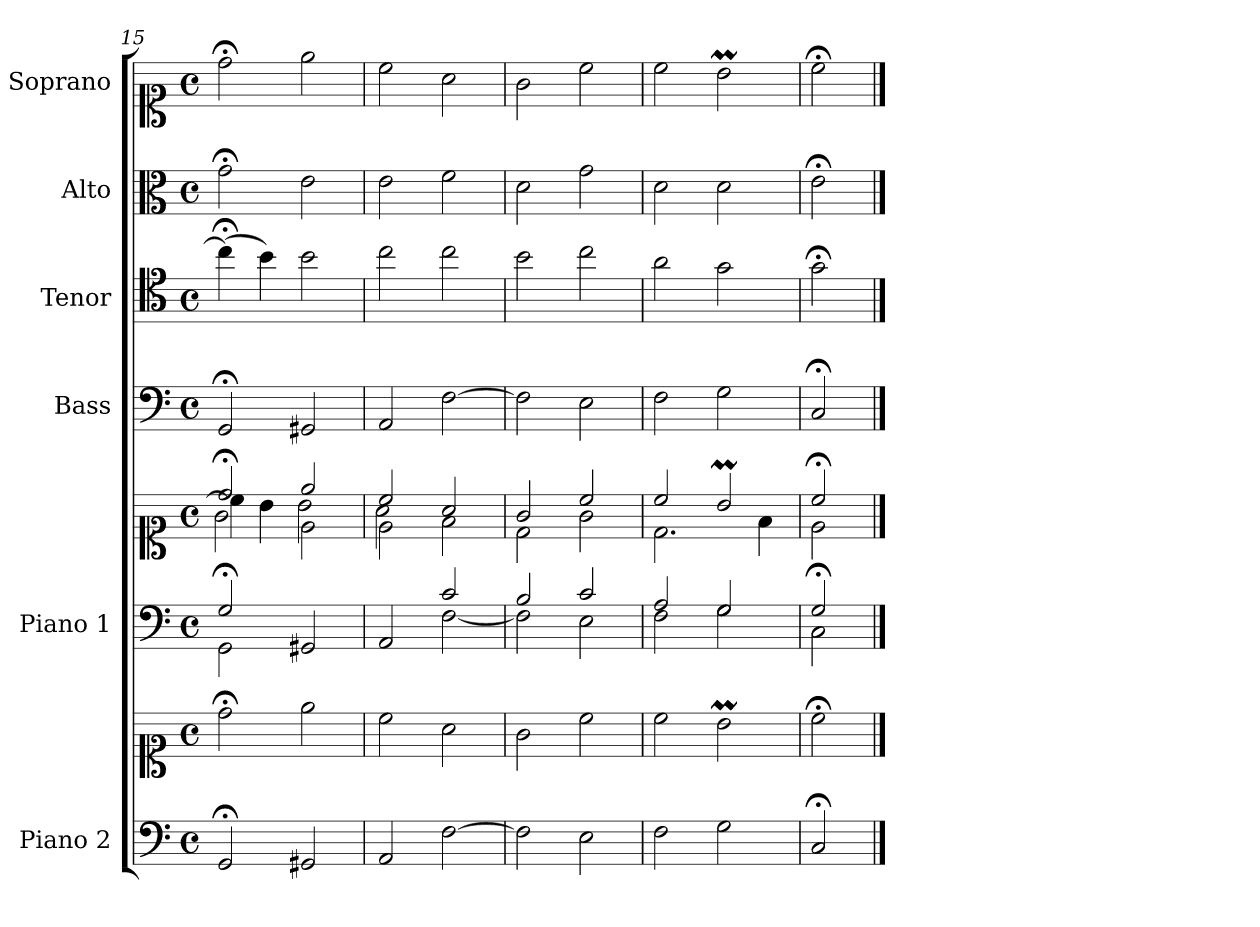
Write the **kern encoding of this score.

**kern	**kern	**kern	**kern	**kern	**kern	**kern	**kern
*part6	*part6	*part5	*part5	*part4	*part3	*part2	*part1
*staff8	*staff7	*staff6	*staff5	*staff4	*staff3	*staff2	*staff1
*I"Piano 2	*	*I"Piano 1	*	*I"Bass	*I"Tenor	*I"Alto	*I"Soprano
*I'Pno 2	*	*I'Pno 1	*	*I'B.	*I'T.	*I'A.	*I'S.
*clefF4	*clefC1	*clefF4	*clefC1	*clefF4	*clefC4	*clefC3	*clefC1
*	*	*	*	*	*ITrd7c12	*	*
*k[]	*k[]	*k[]	*k[]	*k[]	*k[]	*k[]	*k[]
*M4/4	*M4/4	*M4/4	*M4/4	*M4/4	*M4/4	*M4/4	*M4/4
*met(c)	*met(c)	*met(c)	*met(c)	*met(c)	*met(c)	*met(c)	*met(c)
=15	=15	=15	=15	=15	=15	=15	=15
*	*	*^	*^	*	*	*	*
*	*	*	*	*	*^	*	*	*	*
*	*	*	*	*	*	*^	*	*	*	*
2GG;/	2dd;<\	2G;/	2GG\	2dd;</	2ryy	4cc\]	2g\	2GG;</	(4c;<\]	2g;<\	2dd;<\
.	.	.	.	.	.	4b\	.	.	4B\)	.	.
2GG#X/	2ee\	2ryy	2GG#X/	2ee/	2e\	2b\	2ryy	2GG#X/	2B\	2e\	2ee\
*	*	*	*	*	*	*v	*v	*	*	*	*
=16	=16	=16	=16	=16	=16	=16	=16	=16	=16	=16
2AA/	2cc\	2ryy	2AA/	2cc/	2e\	2a\	2AA/	2c\	2e\	2cc\
[>2F\	2a\	2c/	[<2F\	2a/	2ryy	2f\	[>2F\	2c\	2f\	2a\
*	*	*	*	*	*v	*v	*	*	*	*
=17	=17	=17	=17	=17	=17	=17	=17	=17	=17
2F\]	2g\	2B/	2F\]	2g/	2d\	2F\]	2B\	2d\	2g\
2E\	2cc\	2c/	2E\	2cc/	2g\	2E\	2c\	2g\	2cc\
=18	=18	=18	=18	=18	=18	=18	=18	=18	=18
2F\	2cc\	2A/	2F\	2cc/	2.d\	2F\	2A\	2d\	2cc\
2G\	2bm\	2G/	2G\	2bm/	.	2G\	2G\	2d\	2bm\
.	.	.	.	.	4f\	.	.	.	.
=19	=19	=19	=19	=19	=19	=19	=19	=19	=19
2C;/	2cc;<\	2G;/	2C\	2cc;</	2e\	2C;</	2G;<\	2e;<\	2cc;<\
*	*	*v	*v	*	*	*	*	*	*
*	*	*	*v	*v	*	*	*	*
==	==	==	==	==	==	==	==
*-	*-	*-	*-	*-	*-	*-	*-
